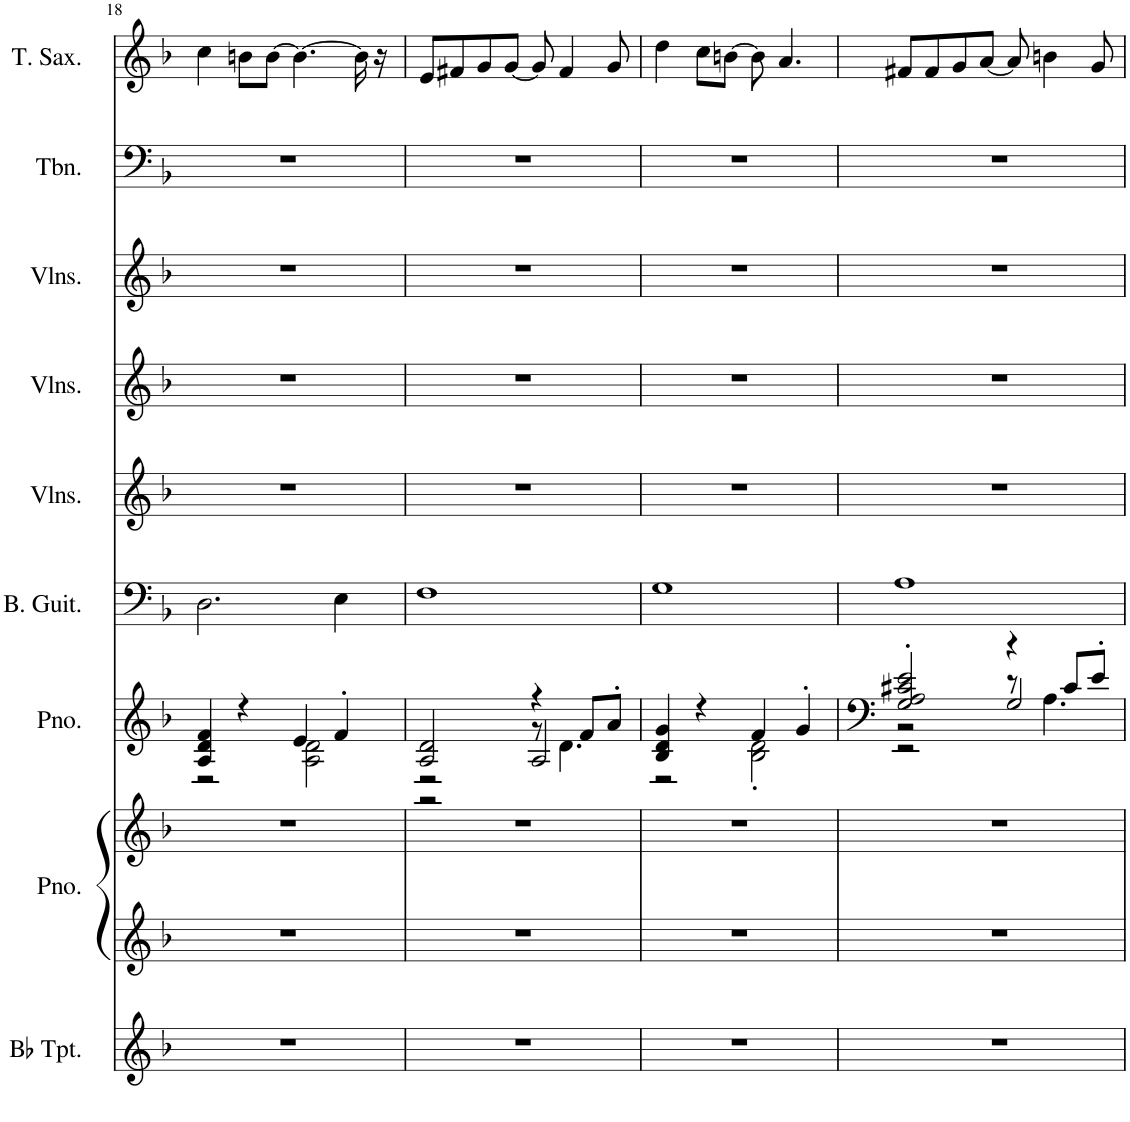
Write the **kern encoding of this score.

**kern	**kern	**kern	**kern	**kern	**kern	**kern	**kern	**kern	**kern
*part9	*part8	*part8	*part7	*part6	*part5	*part4	*part3	*part2	*part1
*staff10	*staff9	*staff8	*staff7	*staff6	*staff5	*staff4	*staff3	*staff2	*staff1
*I"Bb Trumpet, Trumpet 123	*I"Piano, Piano R	*	*I"Piano, Piano L	*I"Bass Guitar, Bass	*I"Violins, Strings	*I"Violins, Strings	*I"Violins,  Strings	*I"Trombone, vokal 1.2.3	*I"Tenor Saxophone, SOLO
*I'Bb Tpt.	*I'Pno.	*	*I'Pno.	*I'B. Guit.	*I'Vlns.	*I'Vlns.	*I'Vlns.	*I'Tbn.	*I'T. Sax.
!!LO:PB:g=z
*clefG2	*clefG2	*clefG2	*clefG2	*clefF4	*clefG2	*clefG2	*clefG2	*clefF4	*clefG2
*Trd1c2	*	*	*	*Trd7c12	*	*	*	*	*Trd8c14
*k[b-]	*k[b-]	*k[b-]	*k[b-]	*k[b-]	*k[b-]	*k[b-]	*k[b-]	*k[b-]	*k[b-]
*M4/4	*M4/4	*M4/4	*M4/4	*M4/4	*M4/4	*M4/4	*M4/4	*M4/4	*M4/4
=18	=18	=18	=18	=18	=18	=18	=18	=18	=18
*	*	*	*^	*	*	*	*	*	*
1r	1r	1r	4A/ 4d/ 4f/	2r	2.D\	1r	1r	1r	1r	4cc\
.	.	.	4r	.	.	.	.	.	.	8bn\L
.	.	.	.	.	.	.	.	.	.	[8b\J
.	.	.	4e/	2A\ 2d\	.	.	.	.	.	4.b\_
.	.	.	4f'/	.	4E\	.	.	.	.	.
.	.	.	.	.	.	.	.	.	.	16b\]
.	.	.	.	.	.	.	.	.	.	16r
=19	=19	=19	=19	=19	=19	=19	=19	=19	=19	=19
*	*	*	*	*^	*	*	*	*	*	*
1r	1r	1r	2A/ 2d/	2r	2r	1F	1r	1r	1r	1r	8e/L
.	.	.	.	.	.	.	.	.	.	.	8f#X/
.	.	.	.	.	.	.	.	.	.	.	8g/
.	.	.	.	.	.	.	.	.	.	.	[8g/J
.	.	.	4r	8r	2A/	.	.	.	.	.	8g/]
.	.	.	.	4.d\	.	.	.	.	.	.	4f#/
.	.	.	8f/L	.	.	.	.	.	.	.	.
.	.	.	8a'/J	.	.	.	.	.	.	.	8g/
*	*	*	*	*v	*v	*	*	*	*	*	*
=20	=20	=20	=20	=20	=20	=20	=20	=20	=20	=20
1r	1r	1r	4B-/ 4d/ 4g/	2r	1G	1r	1r	1r	1r	4dd\
.	.	.	4r	.	.	.	.	.	.	8cc\L
.	.	.	.	.	.	.	.	.	.	[8bn\J
.	.	.	4f/	2B-\' 2d\'	.	.	.	.	.	8b\]
.	.	.	.	.	.	.	.	.	.	4.a/
.	.	.	4g'/	.	.	.	.	.	.	.
=21	=21	=21	=21	=21	=21	=21	=21	=21	=21	=21
*	*	*	*	*^	*	*	*	*	*	*
1r	1r	1r	2G/' 2A/' 2c#X/' 2e/'	2r	2r	1A	1r	1r	1r	1r	8f#X/L
.	.	.	.	.	.	.	.	.	.	.	8f#/
.	.	.	.	.	.	.	.	.	.	.	8g/
.	.	.	.	.	.	.	.	.	.	.	[8a/J
.	.	.	4r	8r	2G/	.	.	.	.	.	8a/]
.	.	.	.	4.A\	.	.	.	.	.	.	4bn\
.	.	.	8c#/L	.	.	.	.	.	.	.	.
.	.	.	8e'/J	.	.	.	.	.	.	.	8g/
*	*	*	*v	*v	*v	*	*	*	*	*	*
=	=	=	=	=	=	=	=	=	=
*-	*-	*-	*-	*-	*-	*-	*-	*-	*-
